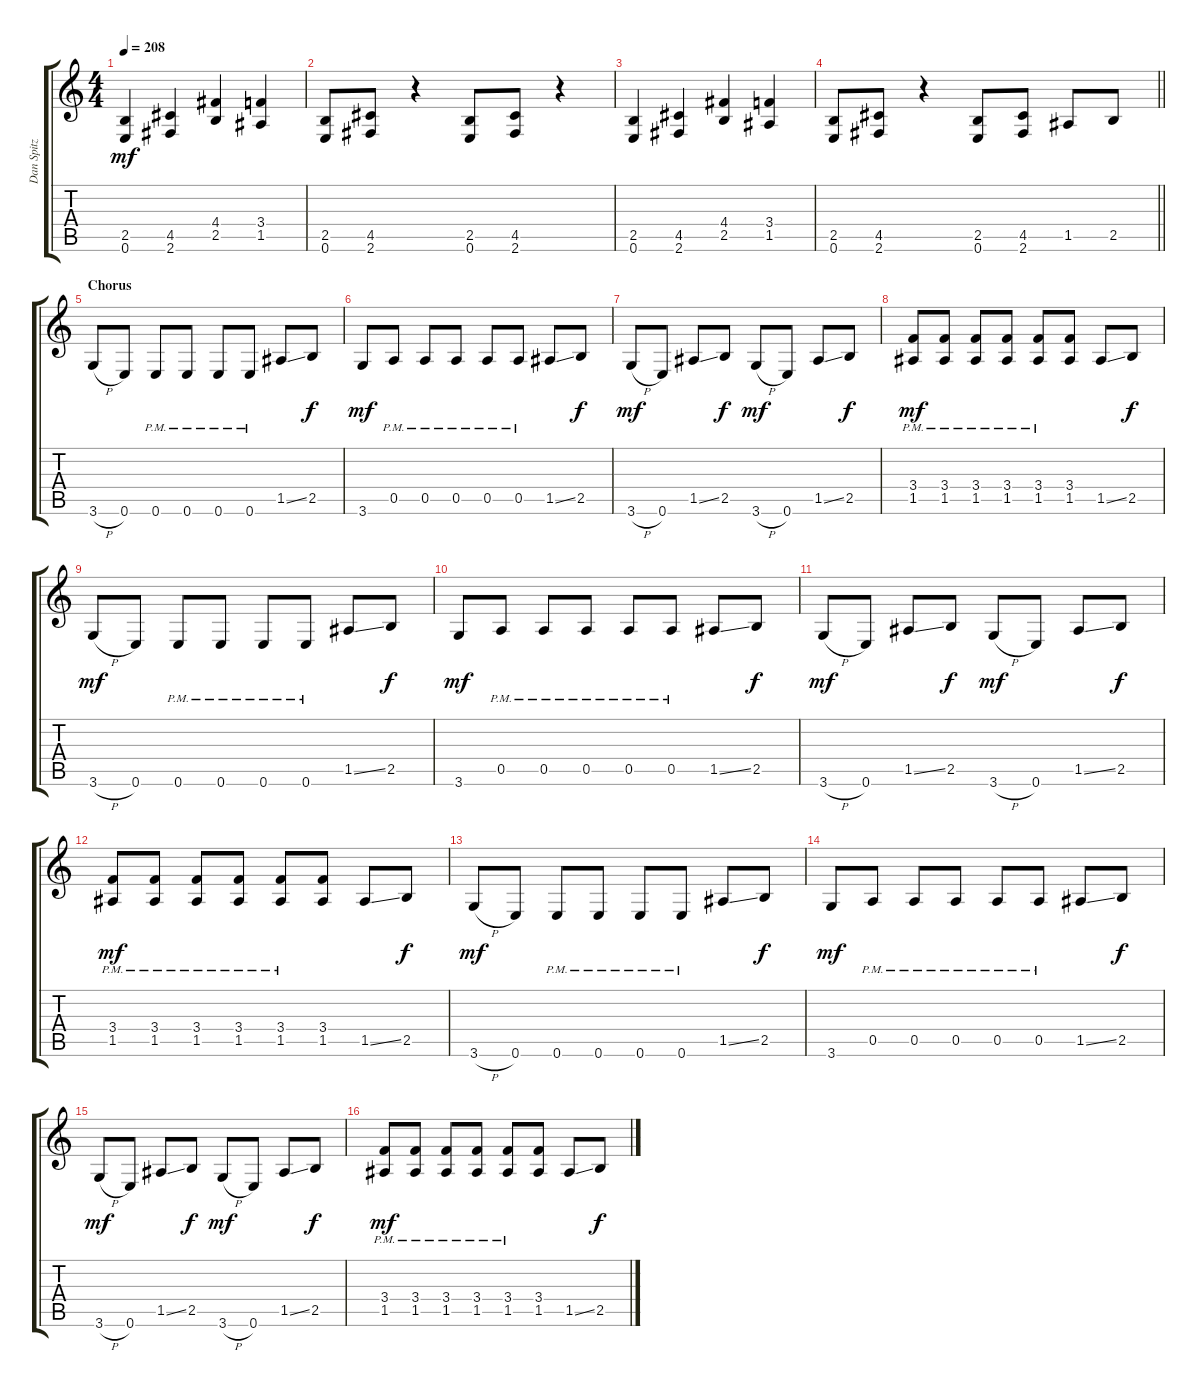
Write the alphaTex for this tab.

\track ("Dan Spitz" "Dan Spitz") {instrument overdrivenguitar}
\staff {score tabs}
\tuning (E4 B3 G3 D3 A2 E2) {hide}
\ts (4 4)
\tempo 208
\clef g2
\ks c
(2.5 0.6).4{dy mf} (4.5 2.6).4 (4.4 2.5).4 (3.4 1.5).4 |
(2.5 0.6).8 (4.5 2.6).8 r.4 (2.5 0.6).8 (4.5 2.6).8 r.4 |
(2.5 0.6).4 (4.5 2.6).4 (4.4 2.5).4 (3.4 1.5).4 |
\barLineRight lightlight
(2.5 0.6).8 (4.5 2.6).8 r.4 (2.5 0.6).8 (4.5 2.6).8 1.5.8 2.5.8 |
\section ("" "Chorus")
3.6{h}.8 0.6.8 0.6{pm}.8 0.6{pm}.8 0.6{pm}.8 0.6{pm}.8 1.5{ss}.8 2.5.8{dy f} |
3.6.8{dy mf} 0.5{pm}.8 0.5{pm}.8 0.5{pm}.8 0.5{pm}.8 0.5{pm}.8 1.5{ss}.8 2.5.8{dy f} |
3.6{h}.8{dy mf} 0.6.8 1.5{ss}.8 2.5.8{dy f} 3.6{h}.8{dy mf} 0.6.8 1.5{ss}.8 2.5.8{dy f} |
(3.4{pm} 1.5{pm}).8{dy mf} (3.4{pm} 1.5{pm}).8 (3.4{pm} 1.5{pm}).8 (3.4{pm} 1.5{pm}).8 (3.4{pm} 1.5{pm}).8 (3.4 1.5).8 1.5{ss}.8 2.5.8{dy f} |
3.6{h}.8{dy mf} 0.6.8 0.6{pm}.8 0.6{pm}.8 0.6{pm}.8 0.6{pm}.8 1.5{ss}.8 2.5.8{dy f} |
3.6.8{dy mf} 0.5{pm}.8 0.5{pm}.8 0.5{pm}.8 0.5{pm}.8 0.5{pm}.8 1.5{ss}.8 2.5.8{dy f} |
3.6{h}.8{dy mf} 0.6.8 1.5{ss}.8 2.5.8{dy f} 3.6{h}.8{dy mf} 0.6.8 1.5{ss}.8 2.5.8{dy f} |
(3.4{pm} 1.5{pm}).8{dy mf} (3.4{pm} 1.5{pm}).8 (3.4{pm} 1.5{pm}).8 (3.4{pm} 1.5{pm}).8 (3.4{pm} 1.5{pm}).8 (3.4 1.5).8 1.5{ss}.8 2.5.8{dy f} |
3.6{h}.8{dy mf} 0.6.8 0.6{pm}.8 0.6{pm}.8 0.6{pm}.8 0.6{pm}.8 1.5{ss}.8 2.5.8{dy f} |
3.6.8{dy mf} 0.5{pm}.8 0.5{pm}.8 0.5{pm}.8 0.5{pm}.8 0.5{pm}.8 1.5{ss}.8 2.5.8{dy f} |
3.6{h}.8{dy mf} 0.6.8 1.5{ss}.8 2.5.8{dy f} 3.6{h}.8{dy mf} 0.6.8 1.5{ss}.8 2.5.8{dy f} |
(3.4{pm} 1.5{pm}).8{dy mf} (3.4{pm} 1.5{pm}).8 (3.4{pm} 1.5{pm}).8 (3.4{pm} 1.5{pm}).8 (3.4{pm} 1.5{pm}).8 (3.4 1.5).8 1.5{ss}.8 2.5.8{dy f}
